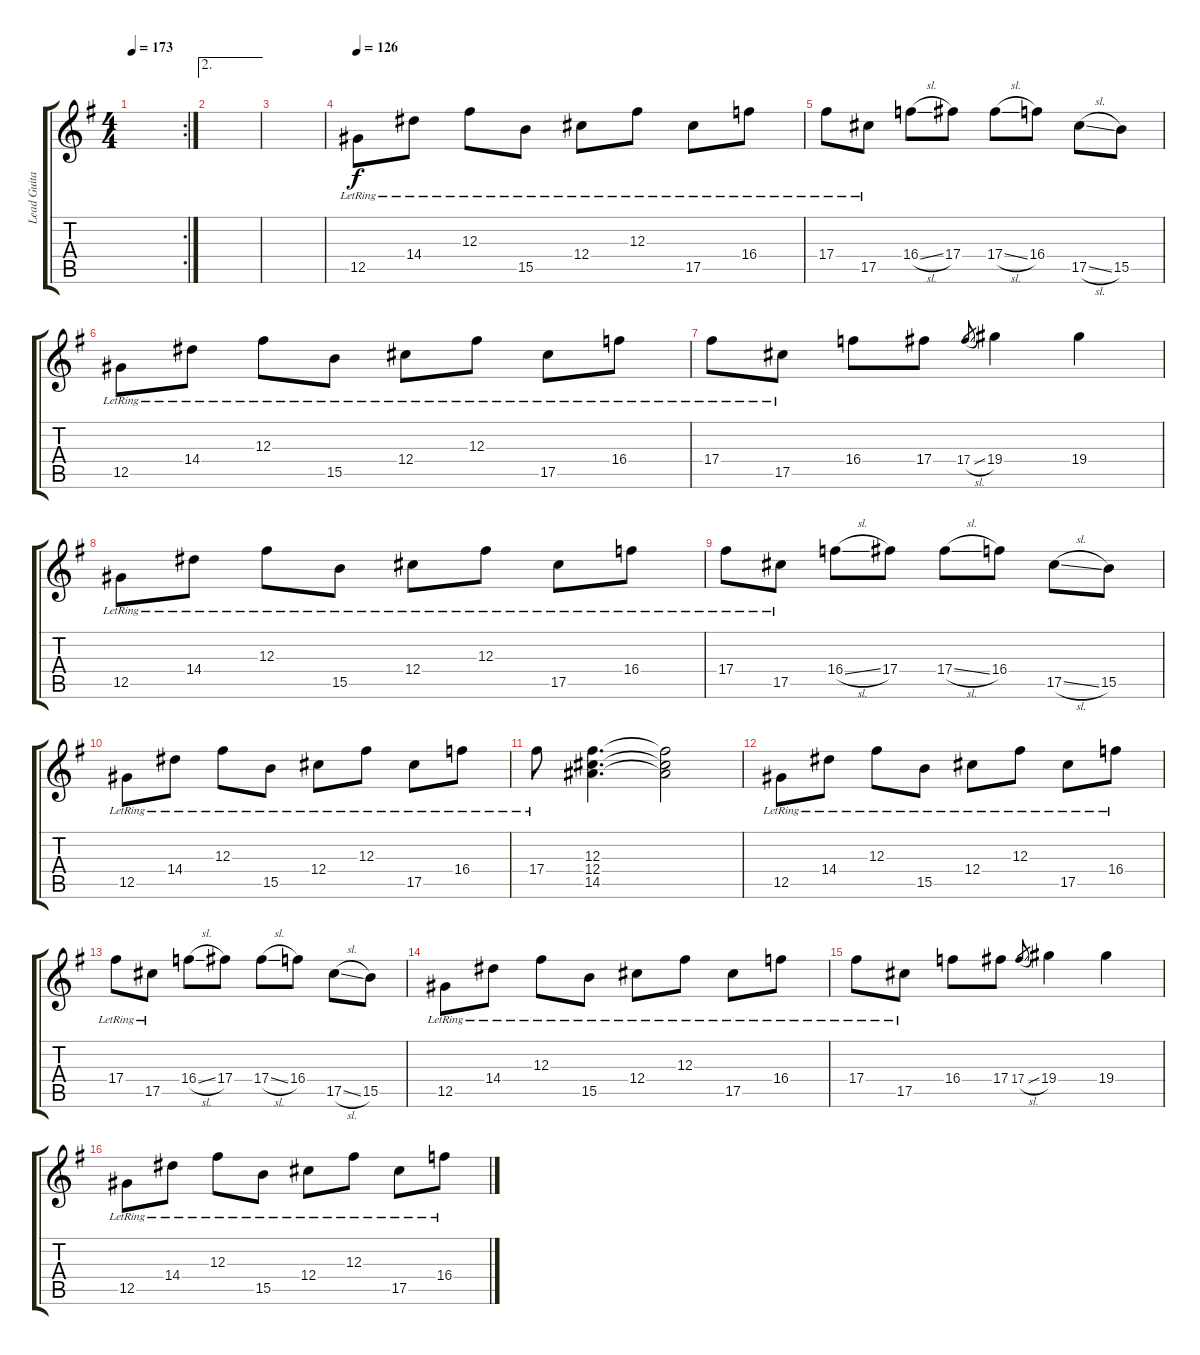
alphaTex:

\track ("Lead Guitar" "Lead Guita") {instrument acousticguitarsteel}
\staff {score tabs}
\tuning (Eb4 Bb3 Gb3 Db3 Ab2 Eb2) {hide}
\rc 2
\ts (4 4)
\tempo 173
\clef g2
\ks g
|
\ae 2
|
|
\tempo 126
12.5{lr}.8 14.4{lr}.8 12.3{lr}.8 15.5{lr}.8 12.4{lr}.8 12.3{lr}.8 17.5{lr}.8 16.4{lr}.8 |
17.4{lr}.8 17.5{lr}.8 16.4{sl}.8 17.4.8 17.4{sl}.8 16.4.8 17.5{sl}.8 15.5.8 |
12.5{lr}.8 14.4{lr}.8 12.3{lr}.8 15.5{lr}.8 12.4{lr}.8 12.3{lr}.8 17.5{lr}.8 16.4{lr}.8 |
17.4{lr}.8 17.5{lr}.8 16.4.8 17.4.8 17.4{sl}.8{gr} 19.4.4 19.4.4 |
12.5{lr}.8 14.4{lr}.8 12.3{lr}.8 15.5{lr}.8 12.4{lr}.8 12.3{lr}.8 17.5{lr}.8 16.4{lr}.8 |
17.4{lr}.8 17.5{lr}.8 16.4{sl}.8 17.4.8 17.4{sl}.8 16.4.8 17.5{sl}.8 15.5.8 |
12.5{lr}.8 14.4{lr}.8 12.3{lr}.8 15.5{lr}.8 12.4{lr}.8 12.3{lr}.8 17.5{lr}.8 16.4{lr}.8 |
17.4{lr}.8 (12.3 12.4 14.5).4{d} (12.3{t} 12.4{t} 14.5{t}).2 |
12.5{lr}.8 14.4{lr}.8 12.3{lr}.8 15.5{lr}.8 12.4{lr}.8 12.3{lr}.8 17.5{lr}.8 16.4{lr}.8 |
17.4{lr}.8 17.5{lr}.8 16.4{sl}.8 17.4.8 17.4{sl}.8 16.4.8 17.5{sl}.8 15.5.8 |
12.5{lr}.8 14.4{lr}.8 12.3{lr}.8 15.5{lr}.8 12.4{lr}.8 12.3{lr}.8 17.5{lr}.8 16.4{lr}.8 |
17.4{lr}.8 17.5{lr}.8 16.4.8 17.4.8 17.4{sl}.8{gr} 19.4.4 19.4.4 |
12.5{lr}.8 14.4{lr}.8 12.3{lr}.8 15.5{lr}.8 12.4{lr}.8 12.3{lr}.8 17.5{lr}.8 16.4{lr}.8
